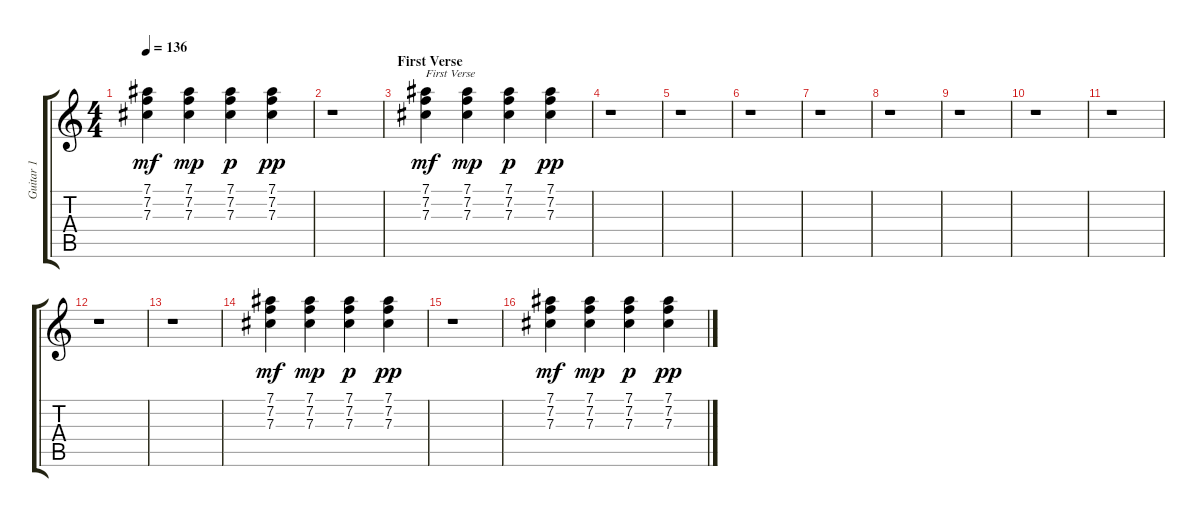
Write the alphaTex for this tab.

\track ("Guitar 1" "Guitar 1") {instrument electricguitarclean}
\staff {score tabs}
\tuning (Eb4 Bb3 Gb3 Db3 Ab2 Eb2) {hide}
\ts (4 4)
\tempo 136
\clef g2
\ks c
(7.1 7.2 7.3).4{dy mf} (7.1 7.2 7.3).4{dy mp} (7.1 7.2 7.3).4{dy p} (7.1 7.2 7.3).4{dy pp} |
r.1 |
\section ("" "First Verse")
(7.1 7.2 7.3).4{txt "First Verse" dy mf} (7.1 7.2 7.3).4{dy mp} (7.1 7.2 7.3).4{dy p} (7.1 7.2 7.3).4{dy pp} |
r.1 |
r.1 |
r.1 |
r.1 |
r.1 |
r.1 |
r.1 |
r.1 |
r.1 |
r.1 |
(7.1 7.2 7.3).4{dy mf} (7.1 7.2 7.3).4{dy mp} (7.1 7.2 7.3).4{dy p} (7.1 7.2 7.3).4{dy pp} |
r.1 |
(7.1 7.2 7.3).4{dy mf} (7.1 7.2 7.3).4{dy mp} (7.1 7.2 7.3).4{dy p} (7.1 7.2 7.3).4{dy pp}
